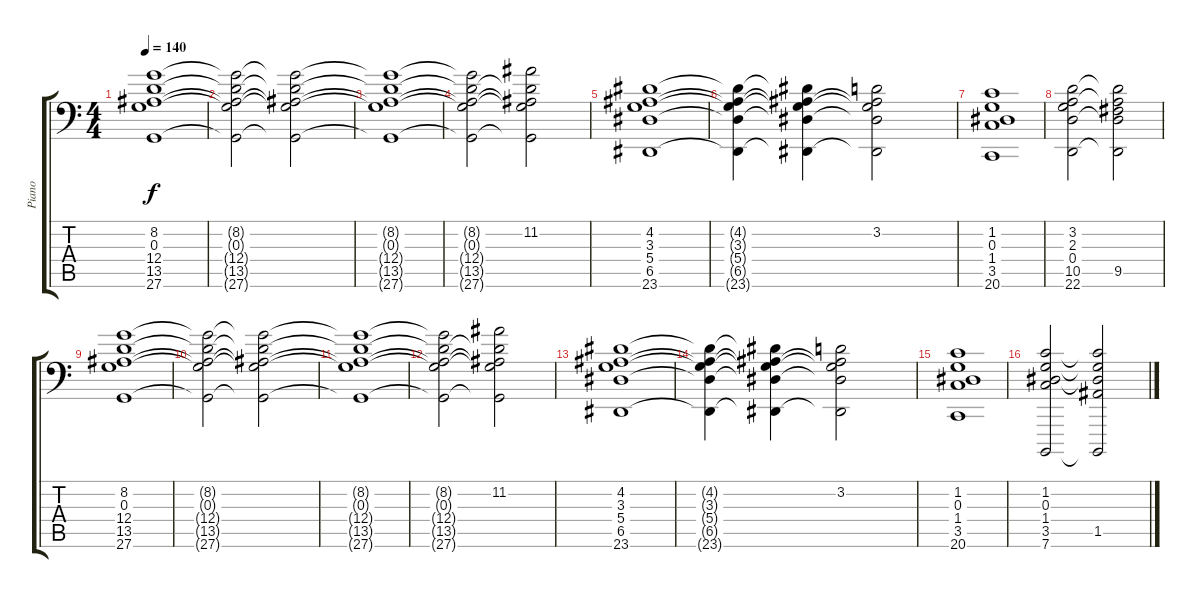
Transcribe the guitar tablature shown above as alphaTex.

\track ("Piano" "Piano") {instrument acousticgrandpiano}
\staff {score tabs}
\tuning (E5 B3 G3 D3 A2 E0) {hide}
\ts (4 4)
\tempo 140
\clef f4
\ks c
(8.2 0.3 12.4 13.5 27.6).1{dy f} |
(8.2{t} 0.3{t} 12.4{t} 13.5{t} 27.6{t}).2 (8.2{t} 0.3{t} 12.4{t} 13.5{t} 27.6{t}).2 |
(8.2{t} 0.3{t} 12.4{t} 13.5{t} 27.6{t}).1 |
(8.2{t} 0.3{t} 12.4{t} 13.5{t} 27.6{t}).2 (11.2 0.3{t} 12.4{t} 13.5{t} 27.6{t}).2 |
(4.2 3.3 5.4 6.5 23.6).1 |
(4.2{t} 3.3{t} 5.4{t} 6.5{t} 23.6{t}).4 (4.2{t} 3.3{t} 5.4{t} 6.5{t} 23.6{t}).4 (3.2 3.3{t} 5.4{t} 6.5{t} 23.6{t}).2 |
(1.2 0.3 1.4 3.5 20.6).1 |
(3.2 2.3 0.4 10.5 22.6).2 (3.2{t} 2.3{t} 0.4{t} 9.5 22.6{t}).2 |
(8.2 0.3 12.4 13.5 27.6).1 |
(8.2{t} 0.3{t} 12.4{t} 13.5{t} 27.6{t}).2 (8.2{t} 0.3{t} 12.4{t} 13.5{t} 27.6{t}).2 |
(8.2{t} 0.3{t} 12.4{t} 13.5{t} 27.6{t}).1 |
(8.2{t} 0.3{t} 12.4{t} 13.5{t} 27.6{t}).2 (11.2 0.3{t} 12.4{t} 13.5{t} 27.6{t}).2 |
(4.2 3.3 5.4 6.5 23.6).1 |
(4.2{t} 3.3{t} 5.4{t} 6.5{t} 23.6{t}).4 (4.2{t} 3.3{t} 5.4{t} 6.5{t} 23.6{t}).4 (3.2 3.3{t} 5.4{t} 6.5{t} 23.6{t}).2 |
(1.2 0.3 1.4 3.5 20.6).1 |
(1.2 0.3 1.4 3.5 7.6).2 (1.2{t} 0.3{t} 1.4{t} 1.5 7.6{t}).2
